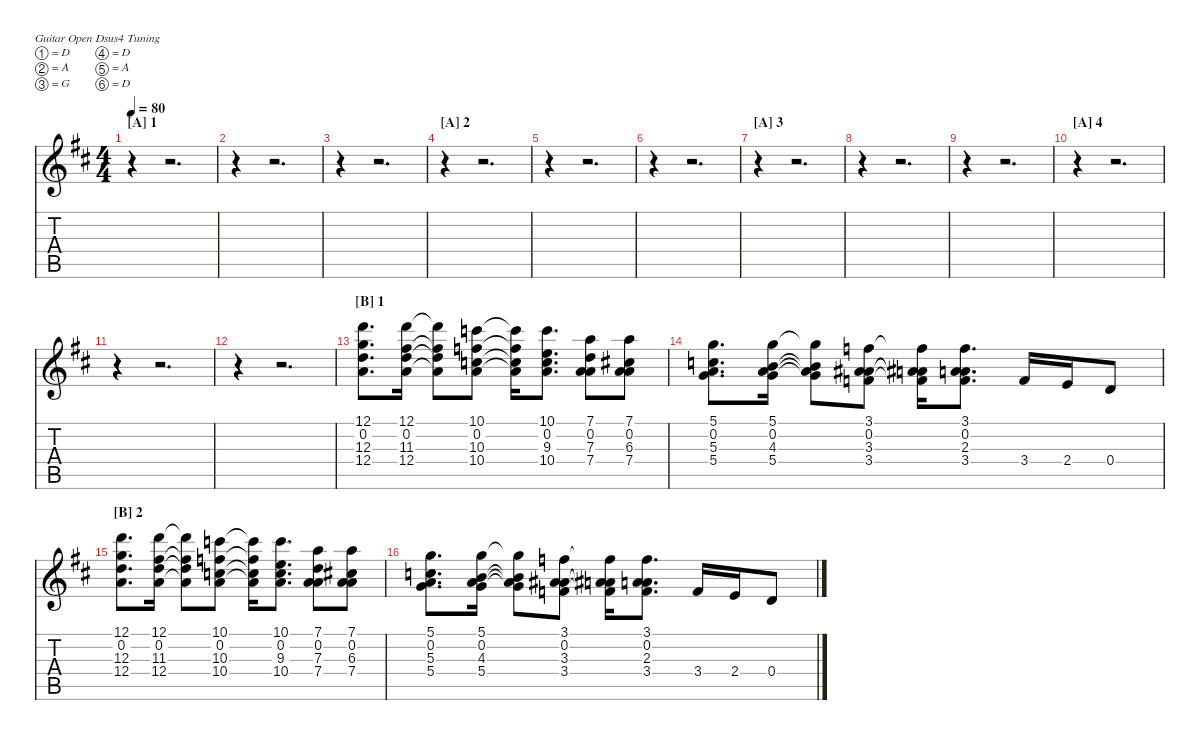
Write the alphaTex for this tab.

\hideDynamics
\bracketExtendMode nobrackets
\singleTrackTrackNamePolicy hidden
\multiTrackTrackNamePolicy hidden
\otherSystemsTrackNameOrientation horizontal
\track ("Guitar 2" "E-Gt") {solo instrument distortionguitar}
\staff {score tabs}
\tuning (D4 A3 G3 D3 A2 D2)
\ts (4 4)
\section ("A" "1")
\tempo 80
\clef g2
\ks d
r.4{dy f beam Down} r.2{d beam Down} |
r.4{beam Down} r.2{d beam Down} |
r.4{beam Down} r.2{d beam Down} |
\section ("A" "2")
r.4{beam Down} r.2{d beam Down} |
r.4{beam Down} r.2{d beam Down} |
r.4{beam Down} r.2{d beam Down} |
\section ("A" "3")
r.4{beam Down} r.2{d beam Down} |
r.4{beam Down} r.2{d beam Down} |
r.4{beam Down} r.2{d beam Down} |
\section ("A" "4")
r.4{beam Down} r.2{d beam Down} |
r.4{beam Down} r.2{d beam Down} |
r.4{beam Down} r.2{d beam Down} |
\section ("B" "1")
(12.1{acc forcenatural} 0.2{acc forcenatural} 12.3{acc forcenatural} 12.4{acc forcenatural}).8{d beam Down} (12.1{acc forcenatural} 0.2{acc forcenatural} 11.3{acc #} 12.4{acc forcenatural}).16{beam Down} (12.1{t acc forcenatural} 0.2{t acc forcenatural} 11.3{t acc #} 12.4{t acc forcenatural}).8{beam Down} (10.1{acc forcenatural} 0.2{acc forcenatural} 10.3{acc forcenatural} 10.4{acc forcenatural}).8{beam Down} (10.1{t acc forcenatural} 0.2{t acc forcenatural} 10.3{t acc forcenatural} 10.4{t acc forcenatural}).16{beam Down} (10.1{acc forcenatural} 0.2{acc forcenatural} 9.3{acc forcenatural} 10.4{acc forcenatural}).8{d beam Down} (7.1{acc forcenatural} 0.2{acc forcenatural} 7.3{acc forcenatural} 7.4{acc forcenatural}).8{beam Down} (7.1{acc forcenatural} 0.2{acc forcenatural} 6.3{acc #} 7.4{acc forcenatural}).8{beam Down} |
(5.1{acc forcenatural} 0.2{acc forcenatural} 5.3{acc forcenatural} 5.4{acc forcenatural}).8{d beam Down} (5.1{acc forcenatural} 0.2{acc forcenatural} 4.3{acc forcenatural} 5.4{acc forcenatural}).16{beam Down} (5.1{t acc forcenatural} 0.2{t acc forcenatural} 4.3{t acc forcenatural} 5.4{t acc forcenatural}).8{beam Down} (3.1{acc forcenatural} 0.2{acc forcenatural} 3.3{acc #} 3.4{acc forcenatural}).8{beam Down} (3.1{t acc forcenatural} 0.2{t acc forcenatural} 3.3{t acc #} 3.4{t acc forcenatural}).16{beam Down} (3.1{acc forcenatural} 0.2{acc forcenatural} 2.3{acc forcenatural} 3.4{acc forcenatural}).8{d beam Down} 3.4{acc forcenatural}.16{beam Up} 2.4{acc forcenatural}.16{beam Up} 0.4{acc forcenatural}.8{beam Up} |
\section ("B" "2")
(12.1{acc forcenatural} 0.2{acc forcenatural} 12.3{acc forcenatural} 12.4{acc forcenatural}).8{d beam Down} (12.1{acc forcenatural} 0.2{acc forcenatural} 11.3{acc #} 12.4{acc forcenatural}).16{beam Down} (12.1{t acc forcenatural} 0.2{t acc forcenatural} 11.3{t acc #} 12.4{t acc forcenatural}).8{beam Down} (10.1{acc forcenatural} 0.2{acc forcenatural} 10.3{acc forcenatural} 10.4{acc forcenatural}).8{beam Down} (10.1{t acc forcenatural} 0.2{t acc forcenatural} 10.3{t acc forcenatural} 10.4{t acc forcenatural}).16{beam Down} (10.1{acc forcenatural} 0.2{acc forcenatural} 9.3{acc forcenatural} 10.4{acc forcenatural}).8{d beam Down} (7.1{acc forcenatural} 0.2{acc forcenatural} 7.3{acc forcenatural} 7.4{acc forcenatural}).8{beam Down} (7.1{acc forcenatural} 0.2{acc forcenatural} 6.3{acc #} 7.4{acc forcenatural}).8{beam Down} |
(5.1{acc forcenatural} 0.2{acc forcenatural} 5.3{acc forcenatural} 5.4{acc forcenatural}).8{d beam Down} (5.1{acc forcenatural} 0.2{acc forcenatural} 4.3{acc forcenatural} 5.4{acc forcenatural}).16{beam Down} (5.1{t acc forcenatural} 0.2{t acc forcenatural} 4.3{t acc forcenatural} 5.4{t acc forcenatural}).8{beam Down} (3.1{acc forcenatural} 0.2{acc forcenatural} 3.3{acc #} 3.4{acc forcenatural}).8{beam Down} (3.1{t acc forcenatural} 0.2{t acc forcenatural} 3.3{t acc #} 3.4{t acc forcenatural}).16{beam Down} (3.1{acc forcenatural} 0.2{acc forcenatural} 2.3{acc forcenatural} 3.4{acc forcenatural}).8{d beam Down} 3.4{acc forcenatural}.16{beam Up} 2.4{acc forcenatural}.16{beam Up} 0.4{acc forcenatural}.8{beam Up}
